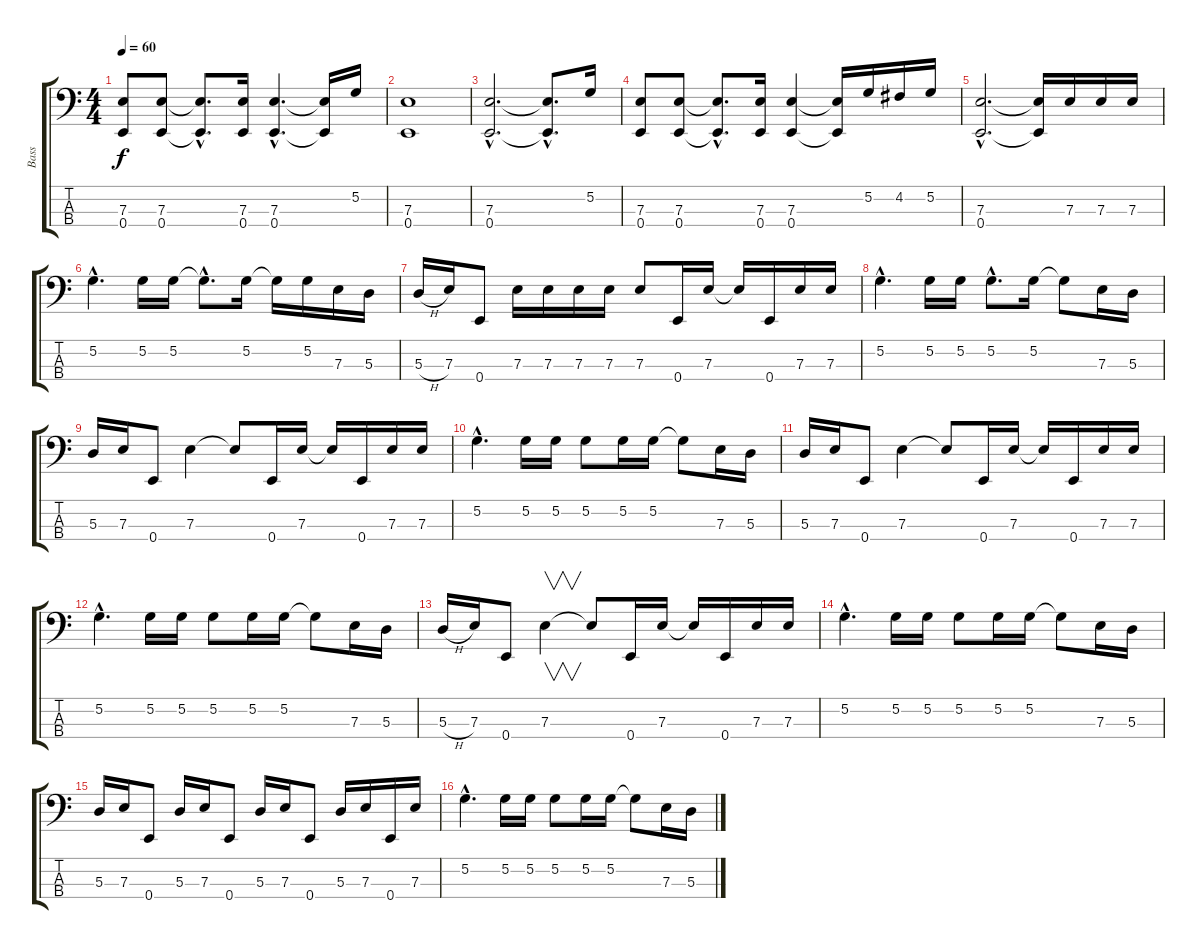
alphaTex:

\track ("Bass" "Bass") {instrument electricbasspick}
\staff {score tabs}
\tuning (G2 D2 A1 E1) {hide}
\ts (4 4)
\tempo 60
\clef f4
\ks c
(7.3 0.4).8{dy f} (7.3 0.4).8 (7.3{hac t} 0.4{hac t}).8{d} (7.3 0.4).16 (7.3{hac} 0.4{hac}).4{d} (7.3{t} 0.4{t}).16 5.2.16 |
(7.3 0.4).1 |
(7.3{hac} 0.4{hac}).2{d} (7.3{hac t} 0.4{hac t}).8{d} 5.2.16 |
(7.3 0.4).8 (7.3 0.4).8 (7.3{hac t} 0.4{hac t}).8{d} (7.3 0.4).16 (7.3 0.4).4 (7.3{t} 0.4{t}).16 5.2.16 4.2.16 5.2.16 |
(7.3{hac} 0.4{hac}).2{d} (7.3{t} 0.4{t}).16 7.3.16 7.3.16 7.3.16 |
5.2{hac}.4{d} 5.2.16 5.2.16 5.2{hac t}.8{d} 5.2.16 5.2{t}.16 5.2.16 7.3.16 5.3.16 |
5.3{h}.16 7.3.16 0.4.8 7.3.16 7.3.16 7.3.16 7.3.16 7.3.8 0.4.16 7.3.16 7.3{t}.16 0.4.16 7.3.16 7.3.16 |
5.2{hac}.4{d} 5.2.16 5.2.16 5.2{hac}.8{d} 5.2.16 5.2{t}.8 7.3.16 5.3.16 |
5.3.16 7.3.16 0.4.8 7.3.4 7.3{t}.8 0.4.16 7.3.16 7.3{t}.16 0.4.16 7.3.16 7.3.16 |
5.2{hac}.4{d} 5.2.16 5.2.16 5.2.8 5.2.16 5.2.16 5.2{t}.8 7.3.16 5.3.16 |
5.3.16 7.3.16 0.4.8 7.3.4 7.3{t}.8 0.4.16 7.3.16 7.3{t}.16 0.4.16 7.3.16 7.3.16 |
5.2{hac}.4{d} 5.2.16 5.2.16 5.2.8 5.2.16 5.2.16 5.2{t}.8 7.3.16 5.3.16 |
5.3{h}.16 7.3.16 0.4.8 7.3.4{v} 7.3{t}.8 0.4.16 7.3.16 7.3{t}.16 0.4.16 7.3.16 7.3.16 |
5.2{hac}.4{d} 5.2.16 5.2.16 5.2.8 5.2.16 5.2.16 5.2{t}.8 7.3.16 5.3.16 |
5.3.16 7.3.16 0.4.8 5.3.16 7.3.16 0.4.8 5.3.16 7.3.16 0.4.8 5.3.16 7.3.16 0.4.16 7.3.16 |
5.2{hac}.4{d} 5.2.16 5.2.16 5.2.8 5.2.16 5.2.16 5.2{t}.8 7.3.16 5.3.16
